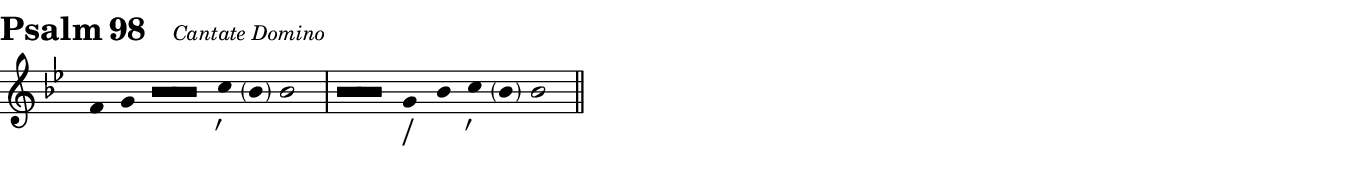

\include "norms.ly"

%
% Psalm Title
\markup {
    \fontsize #3 \bold { Psalm 98 }
    \hspace #2
    \fontsize #-1 \italic { Cantate Domino }
}

%
% Chant Line

\score {
  \new Staff \relative g'  {
        \cadenzaOn
        \stemOff 
        \tallParens
        \key g \minor
        f4 g \longbar -1 c_\markup{ \tick } \parenthesize bes bes2 \bar "|" 
        \longbar -1 g4_\markup { \bigslash } bes c_\markup { \tick } \parenthesize bes bes2 \bar "||"
  }
}


